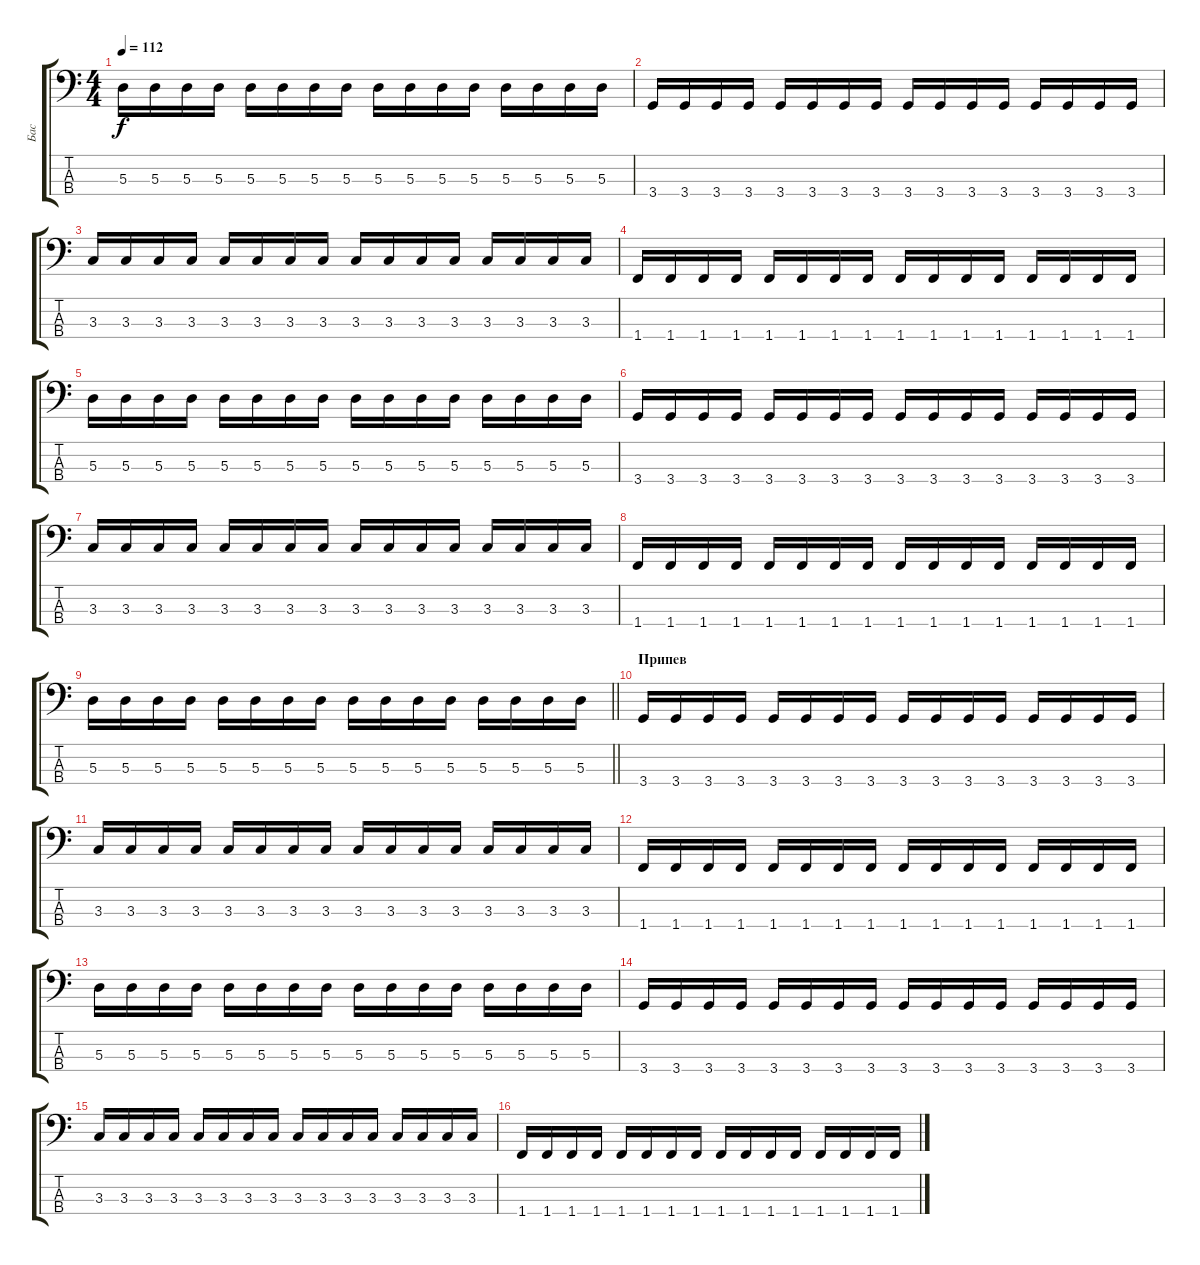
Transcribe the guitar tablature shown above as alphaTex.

\track ("Бас" "Бас") {instrument electricbassfinger}
\staff {score tabs}
\tuning (G2 D2 A1 E1) {hide}
\ts (4 4)
\tempo 112
\clef f4
\ks c
5.3.16{dy f} 5.3.16 5.3.16 5.3.16 5.3.16 5.3.16 5.3.16 5.3.16 5.3.16 5.3.16 5.3.16 5.3.16 5.3.16 5.3.16 5.3.16 5.3.16 |
3.4.16 3.4.16 3.4.16 3.4.16 3.4.16 3.4.16 3.4.16 3.4.16 3.4.16 3.4.16 3.4.16 3.4.16 3.4.16 3.4.16 3.4.16 3.4.16 |
3.3.16 3.3.16 3.3.16 3.3.16 3.3.16 3.3.16 3.3.16 3.3.16 3.3.16 3.3.16 3.3.16 3.3.16 3.3.16 3.3.16 3.3.16 3.3.16 |
1.4.16 1.4.16 1.4.16 1.4.16 1.4.16 1.4.16 1.4.16 1.4.16 1.4.16 1.4.16 1.4.16 1.4.16 1.4.16 1.4.16 1.4.16 1.4.16 |
5.3.16 5.3.16 5.3.16 5.3.16 5.3.16 5.3.16 5.3.16 5.3.16 5.3.16 5.3.16 5.3.16 5.3.16 5.3.16 5.3.16 5.3.16 5.3.16 |
3.4.16 3.4.16 3.4.16 3.4.16 3.4.16 3.4.16 3.4.16 3.4.16 3.4.16 3.4.16 3.4.16 3.4.16 3.4.16 3.4.16 3.4.16 3.4.16 |
3.3.16 3.3.16 3.3.16 3.3.16 3.3.16 3.3.16 3.3.16 3.3.16 3.3.16 3.3.16 3.3.16 3.3.16 3.3.16 3.3.16 3.3.16 3.3.16 |
1.4.16 1.4.16 1.4.16 1.4.16 1.4.16 1.4.16 1.4.16 1.4.16 1.4.16 1.4.16 1.4.16 1.4.16 1.4.16 1.4.16 1.4.16 1.4.16 |
\barLineRight lightlight
5.3.16 5.3.16 5.3.16 5.3.16 5.3.16 5.3.16 5.3.16 5.3.16 5.3.16 5.3.16 5.3.16 5.3.16 5.3.16 5.3.16 5.3.16 5.3.16 |
\section ("" "Припев")
3.4.16 3.4.16 3.4.16 3.4.16 3.4.16 3.4.16 3.4.16 3.4.16 3.4.16 3.4.16 3.4.16 3.4.16 3.4.16 3.4.16 3.4.16 3.4.16 |
3.3.16 3.3.16 3.3.16 3.3.16 3.3.16 3.3.16 3.3.16 3.3.16 3.3.16 3.3.16 3.3.16 3.3.16 3.3.16 3.3.16 3.3.16 3.3.16 |
1.4.16 1.4.16 1.4.16 1.4.16 1.4.16 1.4.16 1.4.16 1.4.16 1.4.16 1.4.16 1.4.16 1.4.16 1.4.16 1.4.16 1.4.16 1.4.16 |
5.3.16 5.3.16 5.3.16 5.3.16 5.3.16 5.3.16 5.3.16 5.3.16 5.3.16 5.3.16 5.3.16 5.3.16 5.3.16 5.3.16 5.3.16 5.3.16 |
3.4.16 3.4.16 3.4.16 3.4.16 3.4.16 3.4.16 3.4.16 3.4.16 3.4.16 3.4.16 3.4.16 3.4.16 3.4.16 3.4.16 3.4.16 3.4.16 |
3.3.16 3.3.16 3.3.16 3.3.16 3.3.16 3.3.16 3.3.16 3.3.16 3.3.16 3.3.16 3.3.16 3.3.16 3.3.16 3.3.16 3.3.16 3.3.16 |
1.4.16 1.4.16 1.4.16 1.4.16 1.4.16 1.4.16 1.4.16 1.4.16 1.4.16 1.4.16 1.4.16 1.4.16 1.4.16 1.4.16 1.4.16 1.4.16
